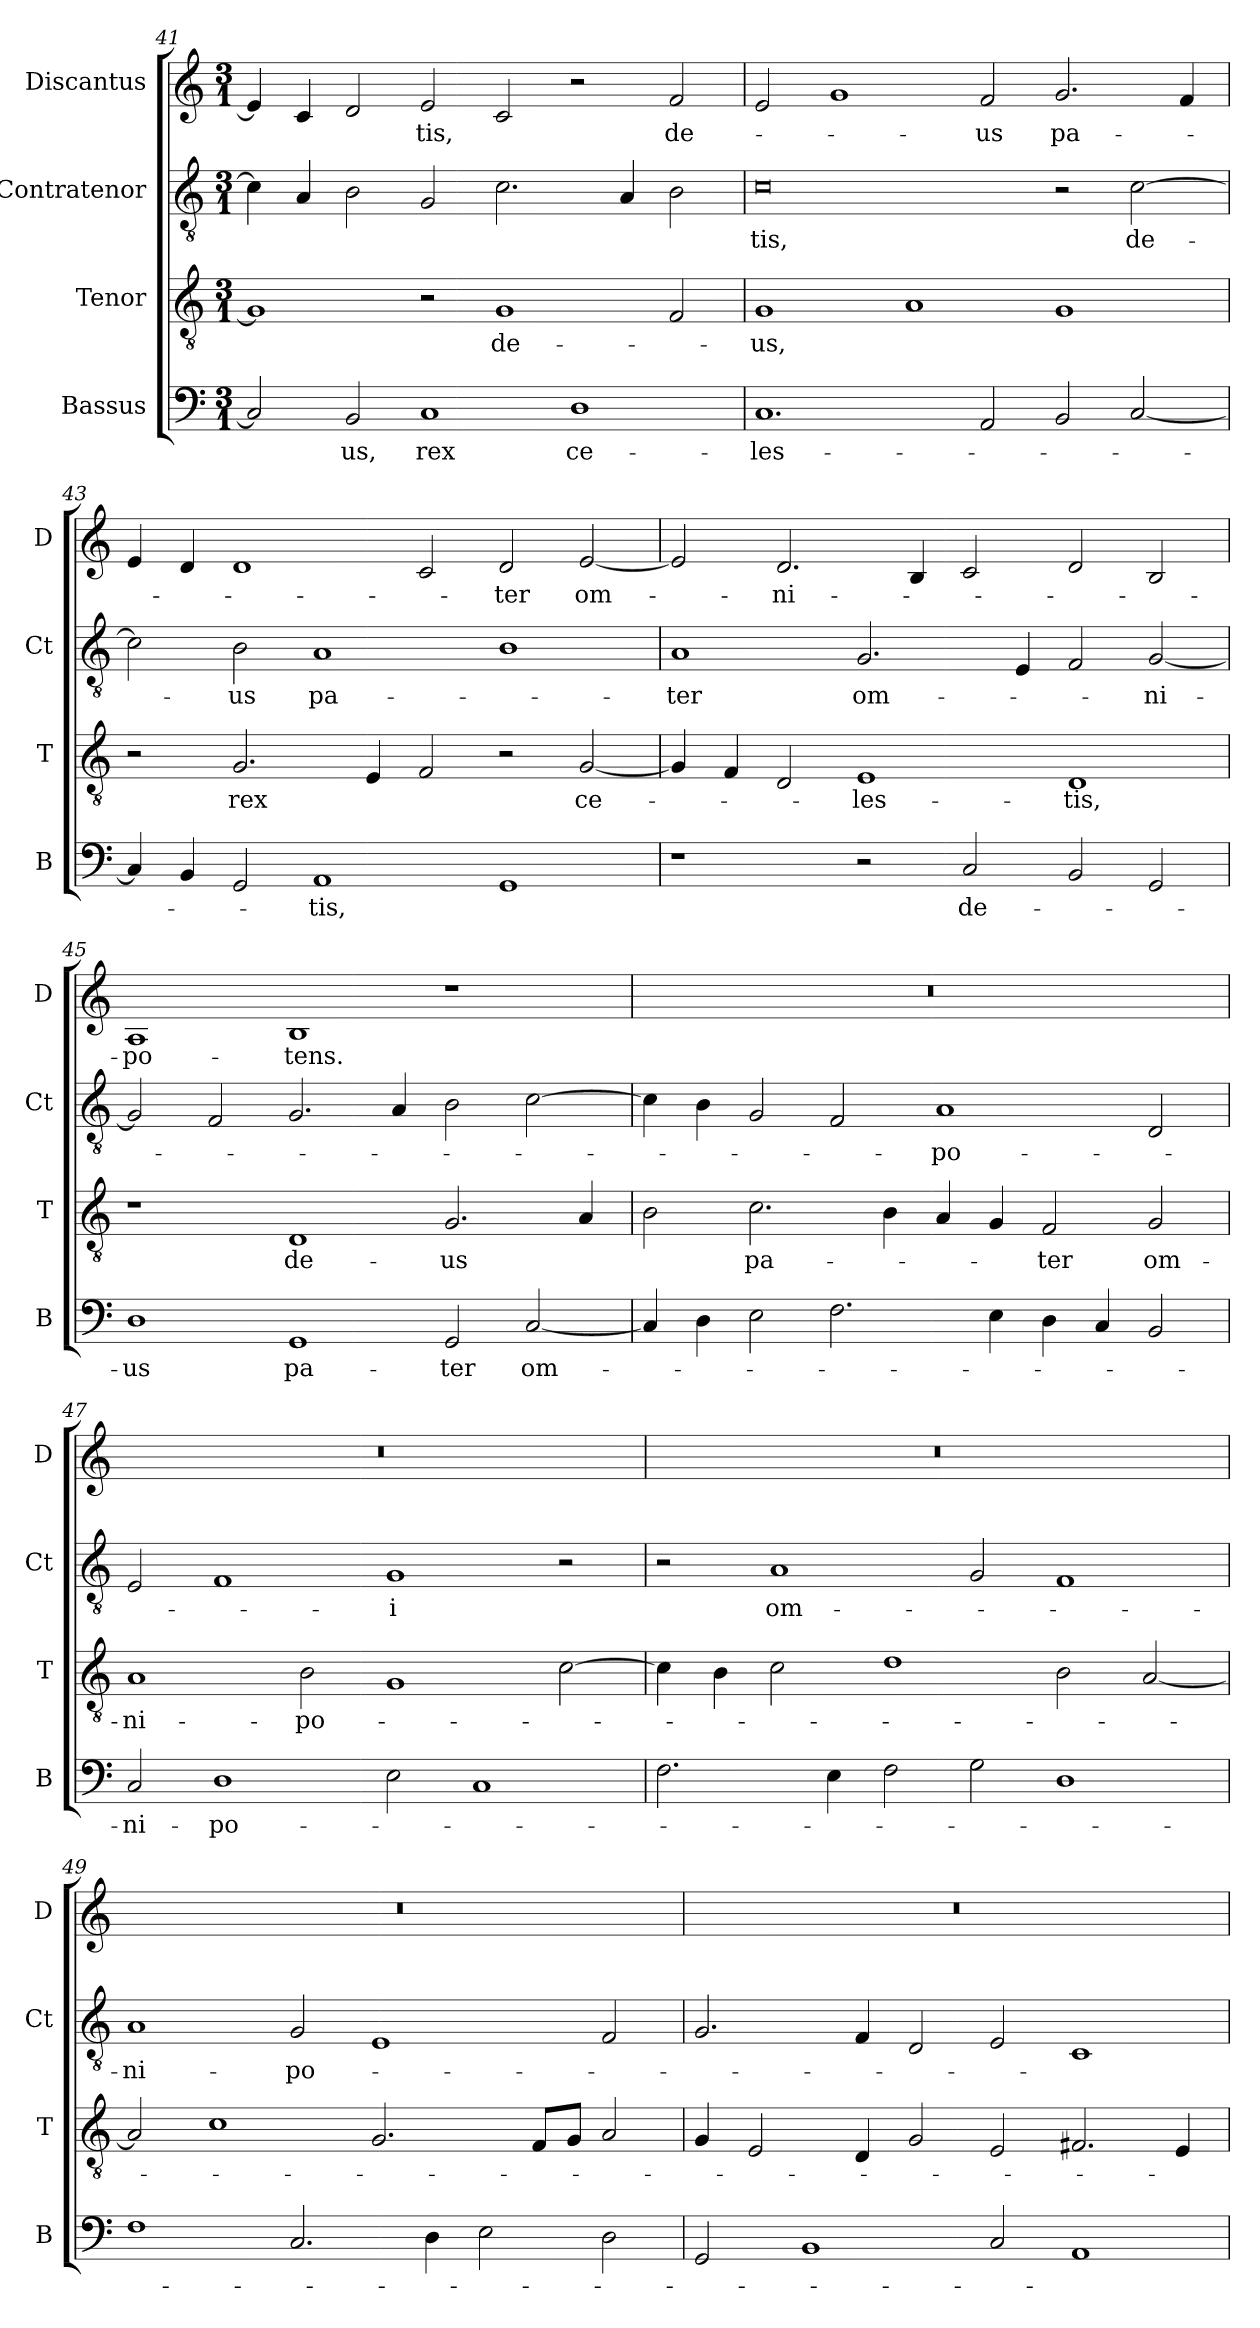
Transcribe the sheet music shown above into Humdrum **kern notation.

**kern	**text	**kern	**text	**kern	**text	**kern	**text
*part4	*part4	*part3	*part3	*part2	*part2	*part1	*part1
*staff4	*staff4	*staff3	*staff3	*staff2	*staff2	*staff1	*staff1
*I"Bassus	*	*I"Tenor	*	*I"Contratenor	*	*I"Discantus	*
*I'B	*	*I'T	*	*I'Ct	*	*I'D	*
*clefF4	*	*clefGv2	*	*clefGv2	*	*clefG2	*
*k[]	*	*k[]	*	*k[]	*	*k[]	*
*M3/1	*	*M3/1	*	*M3/1	*	*M3/1	*
=41	=41	=41	=41	=41	=41	=41	=41
2C/]	.	1G]	.	4c\]	.	4e/]	.
.	.	.	.	4A/	.	4c/	.
2BB/	-us,	.	.	2B\	.	2d/	.
1C	rex	2r	.	2G/	.	2e/	-tis,
.	.	1G	de-	2.c\	.	2c/	.
1D	ce-	.	.	.	.	2r	.
.	.	.	.	4A/	.	.	.
.	.	2F/	.	2B\	.	2f/	de-
=42	=42	=42	=42	=42	=42	=42	=42
1.C	-les-	1G	-us,	0c	-tis,	2e/	.
.	.	.	.	.	.	1g	.
.	.	1A	.	.	.	.	.
2AA/	.	.	.	.	.	2f/	-us
2BB/	.	1G	.	2r	.	2.g/	pa-
[2C/	.	.	.	[2c\	de-	.	.
.	.	.	.	.	.	4f/	.
=43	=43	=43	=43	=43	=43	=43	=43
4C/]	.	2r	.	2c\]	.	4e/	.
4BB/	.	.	.	.	.	4d/	.
2GG/	.	2.G/	rex	2B\	-us	1d	.
1AA	-tis,	.	.	1A	pa-	.	.
.	.	4E/	.	.	.	.	.
.	.	2F/	.	.	.	2c/	.
1GG	.	2r	.	1B	.	2d/	-ter
.	.	[2G/	ce-	.	.	[2e/	om-
=44	=44	=44	=44	=44	=44	=44	=44
1r	.	4G/]	.	1A	-ter	2e/]	.
.	.	4F/	.	.	.	.	.
.	.	2D/	.	.	.	2.d/	-ni-
2r	.	1E	-les-	2.G/	om-	.	.
.	.	.	.	.	.	4B/	.
2C/	de-	.	.	.	.	2c/	.
.	.	.	.	4E/	.	.	.
2BB/	.	1D	-tis,	2F/	.	2d/	.
2GG/	.	.	.	[2G/	-ni-	2B/	.
=45	=45	=45	=45	=45	=45	=45	=45
1D	-us	1r	.	2G/]	.	1A	-po-
.	.	.	.	2F/	.	.	.
1GG	pa-	1D	de-	2.G/	.	1B	-tens.
.	.	.	.	4A/	.	.	.
2GG/	-ter	2.G/	-us	2B\	.	1r	.
[2C/	om-	.	.	[2c\	.	.	.
.	.	4A/	.	.	.	.	.
=46	=46	=46	=46	=46	=46	=46	=46
4C/]	.	2B\	.	4c\]	.	0.r	.
4D\	.	.	.	4B\	.	.	.
2E\	.	2.c\	pa-	2G/	.	.	.
2.F\	.	.	.	2F/	.	.	.
.	.	4B\	.	.	.	.	.
.	.	4A/	.	1A	-po-	.	.
4E\	.	4G/	.	.	.	.	.
4D\	.	2F/	-ter	.	.	.	.
4C/	.	.	.	.	.	.	.
2BB/	.	2G/	om-	2D/	.	.	.
=47	=47	=47	=47	=47	=47	=47	=47
2C/	-ni-	1A	-ni-	2E/	.	0.r	.
1D	-po-	.	.	1F	.	.	.
.	.	2B\	-po-	.	.	.	.
2E\	.	1G	.	1G	-i	.	.
1C	.	.	.	.	.	.	.
.	.	[2c\	.	2r	.	.	.
=48	=48	=48	=48	=48	=48	=48	=48
2.F\	.	4c\]	.	2r	.	0.r	.
.	.	4B\	.	.	.	.	.
.	.	2c\	.	1A	om-	.	.
4E\	.	.	.	.	.	.	.
2F\	.	1d	.	.	.	.	.
2G\	.	.	.	2G/	.	.	.
1D	.	2B\	.	1F	.	.	.
.	.	[2A/	.	.	.	.	.
=49	=49	=49	=49	=49	=49	=49	=49
1F	.	2A/]	.	1A	-ni-	0.r	.
.	.	1c	.	.	.	.	.
2.C/	.	.	.	2G/	-po-	.	.
.	.	2.G/	.	1E	.	.	.
4D\	.	.	.	.	.	.	.
2E\	.	.	.	.	.	.	.
.	.	8F/L	.	.	.	.	.
.	.	8G/J	.	.	.	.	.
2D\	.	2A/	.	2F/	.	.	.
=50	=50	=50	=50	=50	=50	=50	=50
2GG/	.	4G/	.	2.G/	.	0.r	.
.	.	2E/	.	.	.	.	.
1BB	.	.	.	.	.	.	.
.	.	4D/	.	4F/	.	.	.
.	.	2G/	.	2D/	.	.	.
2C/	.	2E/	.	2E/	.	.	.
1AA	.	2.F#X/	.	1C	.	.	.
.	.	4E/	.	.	.	.	.
=	=	=	=	=	=	=	=
*-	*-	*-	*-	*-	*-	*-	*-
